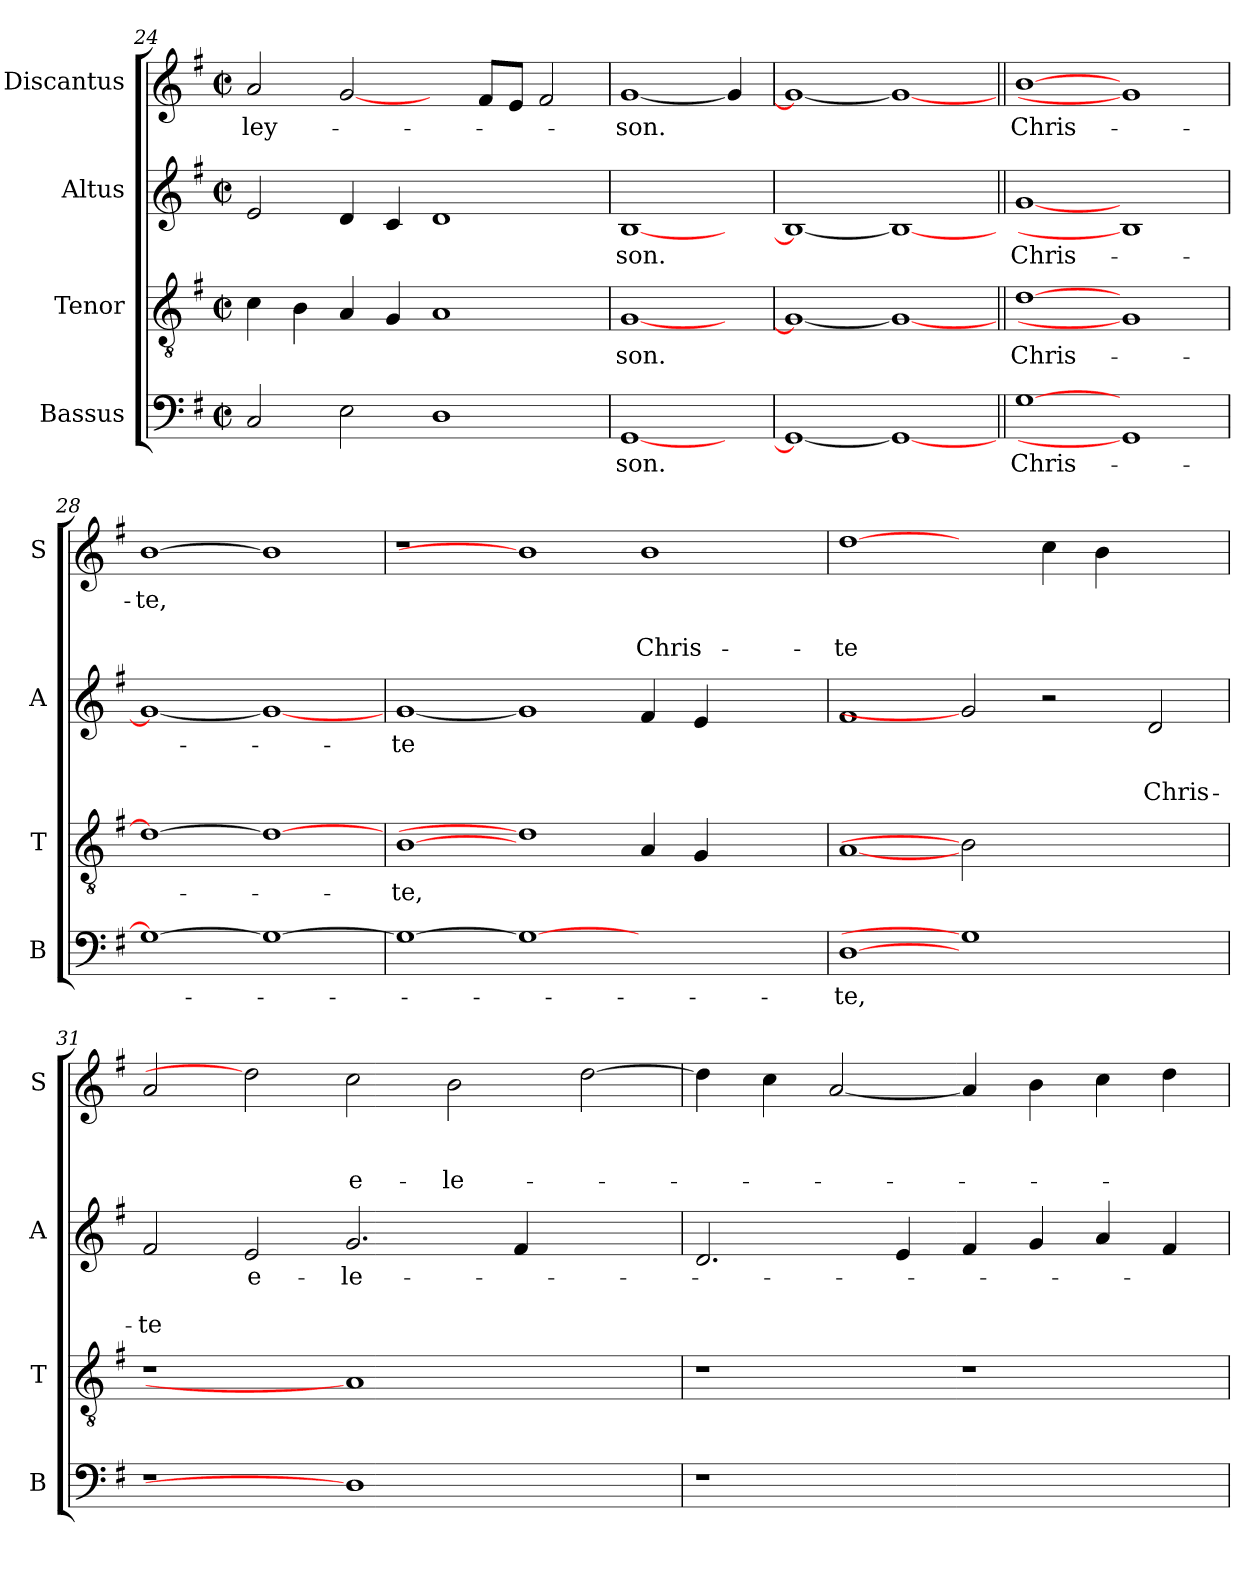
**kern	**text	**kern	**text	**kern	**text	**text	**text	**kern	**text	**text	**text
*part4	*part4	*part3	*part3	*part2	*part2	*part2	*part2	*part1	*part1	*part1	*part1
*staff4	*staff4	*staff3	*staff3	*staff2	*staff2	*staff2	*staff2	*staff1	*staff1	*staff1	*staff1
*I"Bassus	*	*I"Tenor	*	*I"Altus	*	*	*	*I"Discantus	*	*	*
*I'B	*	*I'T	*	*I'A	*	*	*	*I'S	*	*	*
*clefF4	*	*clefGv2	*	*clefG2	*	*	*	*clefG2	*	*	*
*k[f#]	*	*k[f#]	*	*k[f#]	*	*	*	*k[f#]	*	*	*
*G:	*	*G:	*	*G:	*	*	*	*G:	*	*	*
*M2/2	*	*M2/2	*	*M2/2	*	*	*	*M2/2	*	*	*
*met(c|)	*	*met(c|)	*	*met(c|)	*	*	*	*met(c|)	*	*	*
=24	=24	=24	=24	=24	=24	=24	=24	=24	=24	=24	=24
!	!	!	!	!	!	!	!	!	!LO:LY:b	!	!
2C/	.	4c\	.	2e/	.	.	.	2a/	-ley-	.	.
.	.	4B\	.	.	.	.	.	.	.	.	.
2E\	.	4A/	.	4d/	.	.	.	[2g/	.	.	.
.	.	4G/	.	4c/	.	.	.	.	.	.	.
1D	.	1A	.	1d	.	.	.	4ryy	.	.	.
.	.	.	.	.	.	.	.	8f#/L	.	.	.
.	.	.	.	.	.	.	.	8e/J	.	.	.
.	.	.	.	.	.	.	.	2f#/	.	.	.
=25	=25	=25	=25	=25	=25	=25	=25	=25	=25	=25	=25
!	!LO:LY:b	!	!LO:LY:b	!	!LO:LY:b	!	!	!	!LO:LY:b	!	!
[1GG	-son.	[1G	-son.	[1B	-son.	.	.	[1g	-son.	.	.
4ryy	.	4ryy	.	4ryy	.	.	.	4g/]	.	.	.
=26	=26	=26	=26	=26	=26	=26	=26	=26	=26	=26	=26
1GG_	.	1G_	.	1B_	.	.	.	1g_	.	.	.
1GG_	.	1G_	.	1B_	.	.	.	1g_	.	.	.
!!LO:LB:g=z
=27||	=27||	=27||	=27||	=27||	=27||	=27||	=27||	=27||	=27||	=27||	=27||
!	!LO:LY:b	!	!LO:LY:b	!	!LO:LY:b	!	!	!	!LO:LY:b	!	!
[1G	Chris-	[1d	Chris-	[1g	Chris-	.	.	[1b	Chris-	.	.
1GG]	.	1G]	.	1B]	.	.	.	1g]	.	.	.
=28	=28	=28	=28	=28	=28	=28	=28	=28	=28	=28	=28
!	!	!	!	!	!	!	!	!	!LO:LY:b	!	!
1G_	.	1d_	.	1g_	.	.	.	[1b	-te,	.	.
1G_	.	1d_	.	1g_	.	.	.	1b]	.	.	.
=29	=29	=29	=29	=29	=29	=29	=29	=29	=29	=29	=29
!	!	!	!LO:LY:b	!	!LO:LY:b	!	!	!	!	!	!
1G_	.	[1B	-te,	[1g	-te	.	.	1r	.	.	.
1G_	.	1d]	.	1g]	.	.	.	1b]	.	.	.
!	!	!	!	!	!	!	!	!	!	!	!LO:LY:b
1ryy	.	4A/	.	4f#/	.	.	.	1b	.	.	Chris-
.	.	4G/	.	4e/	.	.	.	.	.	.	.
.	.	2ryy	.	2ryy	.	.	.	.	.	.	.
=30	=30	=30	=30	=30	=30	=30	=30	=30	=30	=30	=30
!	!LO:LY:b	!	!	!	!	!	!	!	!	!	!LO:LY:b
[1D	-te,	[1A	.	1f#	.	.	.	[1dd	.	.	-te
1G]	.	2B]	.	2g]	.	.	.	2ryy	.	.	.
.	.	1ryy	.	2r	.	.	.	4cc\	.	.	.
.	.	.	.	.	.	.	.	4b\	.	.	.
!	!	!	!	!	!	!	!LO:LY:b	!	!	!	!
2ryy	.	.	.	2d/	.	.	Chris-	2ryy	.	.	.
=31	=31	=31	=31	=31	=31	=31	=31	=31	=31	=31	=31
!	!	!	!	!	!	!	!LO:LY:b	!	!	!	!
1r	.	1r	.	2f#/	.	.	-te	2a/	.	.	.
!	!	!	!	!	!LO:LY:b	!	!	!	!	!	!
.	.	.	.	2e/	e-	.	.	2dd]	.	.	.
!	!	!	!	!	!LO:LY:b	!	!	!	!	!	!LO:LY:b
1D]	.	1A]	.	2.g/	-le-	.	.	2cc\	.	.	e-
!	!	!	!	!	!	!	!	!	!	!	!LO:LY:b
.	.	.	.	.	.	.	.	2b\	.	.	-le-
.	.	.	.	4f#/	.	.	.	.	.	.	.
2ryy	.	2ryy	.	2ryy	.	.	.	[2dd\	.	.	.
=32	=32	=32	=32	=32	=32	=32	=32	=32	=32	=32	=32
1r	.	1r	.	2.d/	.	.	.	4dd\]	.	.	.
.	.	.	.	.	.	.	.	4cc\	.	.	.
.	.	.	.	.	.	.	.	[2a/	.	.	.
.	.	.	.	4e/	.	.	.	.	.	.	.
1ryy	.	1r	.	4f#/	.	.	.	4a/]	.	.	.
.	.	.	.	4g/	.	.	.	4b\	.	.	.
.	.	.	.	4a/	.	.	.	4cc\	.	.	.
.	.	.	.	4f#/	.	.	.	4dd\	.	.	.
=	=	=	=	=	=	=	=	=	=	=	=
*-	*-	*-	*-	*-	*-	*-	*-	*-	*-	*-	*-
